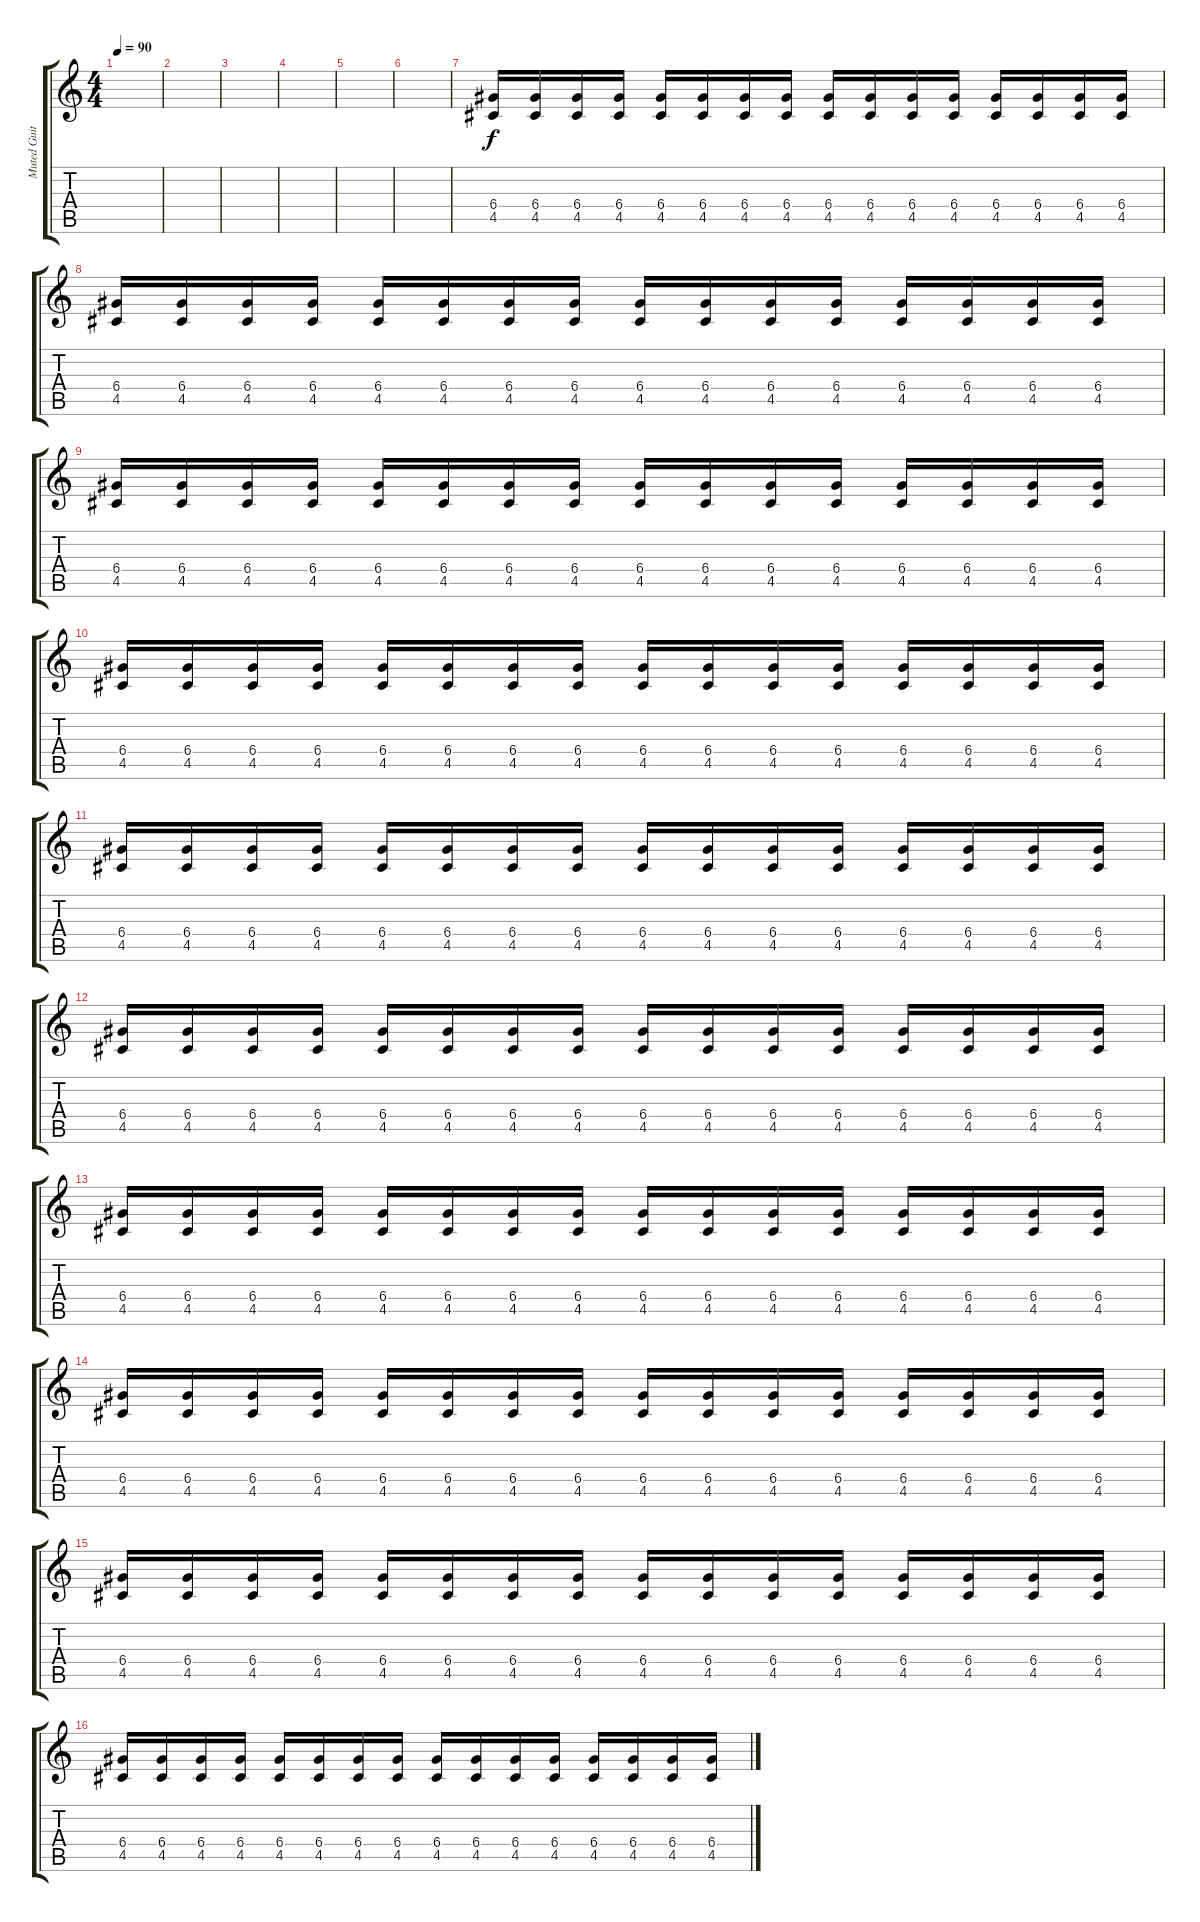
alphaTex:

\track ("Muted Guitar" "Muted Guit") {instrument electricguitarmuted}
\staff {score tabs}
\tuning (E4 B3 G3 D3 A2 E2) {hide}
\ts (4 4)
\tempo 90
\clef g2
\ks c
|
|
|
|
|
|
(6.4 4.5).16 (6.4 4.5).16 (6.4 4.5).16 (6.4 4.5).16 (6.4 4.5).16 (6.4 4.5).16 (6.4 4.5).16 (6.4 4.5).16 (6.4 4.5).16 (6.4 4.5).16 (6.4 4.5).16 (6.4 4.5).16 (6.4 4.5).16 (6.4 4.5).16 (6.4 4.5).16 (6.4 4.5).16 |
(6.4 4.5).16 (6.4 4.5).16 (6.4 4.5).16 (6.4 4.5).16 (6.4 4.5).16 (6.4 4.5).16 (6.4 4.5).16 (6.4 4.5).16 (6.4 4.5).16 (6.4 4.5).16 (6.4 4.5).16 (6.4 4.5).16 (6.4 4.5).16 (6.4 4.5).16 (6.4 4.5).16 (6.4 4.5).16 |
(6.4 4.5).16 (6.4 4.5).16 (6.4 4.5).16 (6.4 4.5).16 (6.4 4.5).16 (6.4 4.5).16 (6.4 4.5).16 (6.4 4.5).16 (6.4 4.5).16 (6.4 4.5).16 (6.4 4.5).16 (6.4 4.5).16 (6.4 4.5).16 (6.4 4.5).16 (6.4 4.5).16 (6.4 4.5).16 |
(6.4 4.5).16 (6.4 4.5).16 (6.4 4.5).16 (6.4 4.5).16 (6.4 4.5).16 (6.4 4.5).16 (6.4 4.5).16 (6.4 4.5).16 (6.4 4.5).16 (6.4 4.5).16 (6.4 4.5).16 (6.4 4.5).16 (6.4 4.5).16 (6.4 4.5).16 (6.4 4.5).16 (6.4 4.5).16 |
(6.4 4.5).16 (6.4 4.5).16 (6.4 4.5).16 (6.4 4.5).16 (6.4 4.5).16 (6.4 4.5).16 (6.4 4.5).16 (6.4 4.5).16 (6.4 4.5).16 (6.4 4.5).16 (6.4 4.5).16 (6.4 4.5).16 (6.4 4.5).16 (6.4 4.5).16 (6.4 4.5).16 (6.4 4.5).16 |
(6.4 4.5).16 (6.4 4.5).16 (6.4 4.5).16 (6.4 4.5).16 (6.4 4.5).16 (6.4 4.5).16 (6.4 4.5).16 (6.4 4.5).16 (6.4 4.5).16 (6.4 4.5).16 (6.4 4.5).16 (6.4 4.5).16 (6.4 4.5).16 (6.4 4.5).16 (6.4 4.5).16 (6.4 4.5).16 |
(6.4 4.5).16 (6.4 4.5).16 (6.4 4.5).16 (6.4 4.5).16 (6.4 4.5).16 (6.4 4.5).16 (6.4 4.5).16 (6.4 4.5).16 (6.4 4.5).16 (6.4 4.5).16 (6.4 4.5).16 (6.4 4.5).16 (6.4 4.5).16 (6.4 4.5).16 (6.4 4.5).16 (6.4 4.5).16 |
(6.4 4.5).16 (6.4 4.5).16 (6.4 4.5).16 (6.4 4.5).16 (6.4 4.5).16 (6.4 4.5).16 (6.4 4.5).16 (6.4 4.5).16 (6.4 4.5).16 (6.4 4.5).16 (6.4 4.5).16 (6.4 4.5).16 (6.4 4.5).16 (6.4 4.5).16 (6.4 4.5).16 (6.4 4.5).16 |
(6.4 4.5).16 (6.4 4.5).16 (6.4 4.5).16 (6.4 4.5).16 (6.4 4.5).16 (6.4 4.5).16 (6.4 4.5).16 (6.4 4.5).16 (6.4 4.5).16 (6.4 4.5).16 (6.4 4.5).16 (6.4 4.5).16 (6.4 4.5).16 (6.4 4.5).16 (6.4 4.5).16 (6.4 4.5).16 |
(6.4 4.5).16 (6.4 4.5).16 (6.4 4.5).16 (6.4 4.5).16 (6.4 4.5).16 (6.4 4.5).16 (6.4 4.5).16 (6.4 4.5).16 (6.4 4.5).16 (6.4 4.5).16 (6.4 4.5).16 (6.4 4.5).16 (6.4 4.5).16 (6.4 4.5).16 (6.4 4.5).16 (6.4 4.5).16
